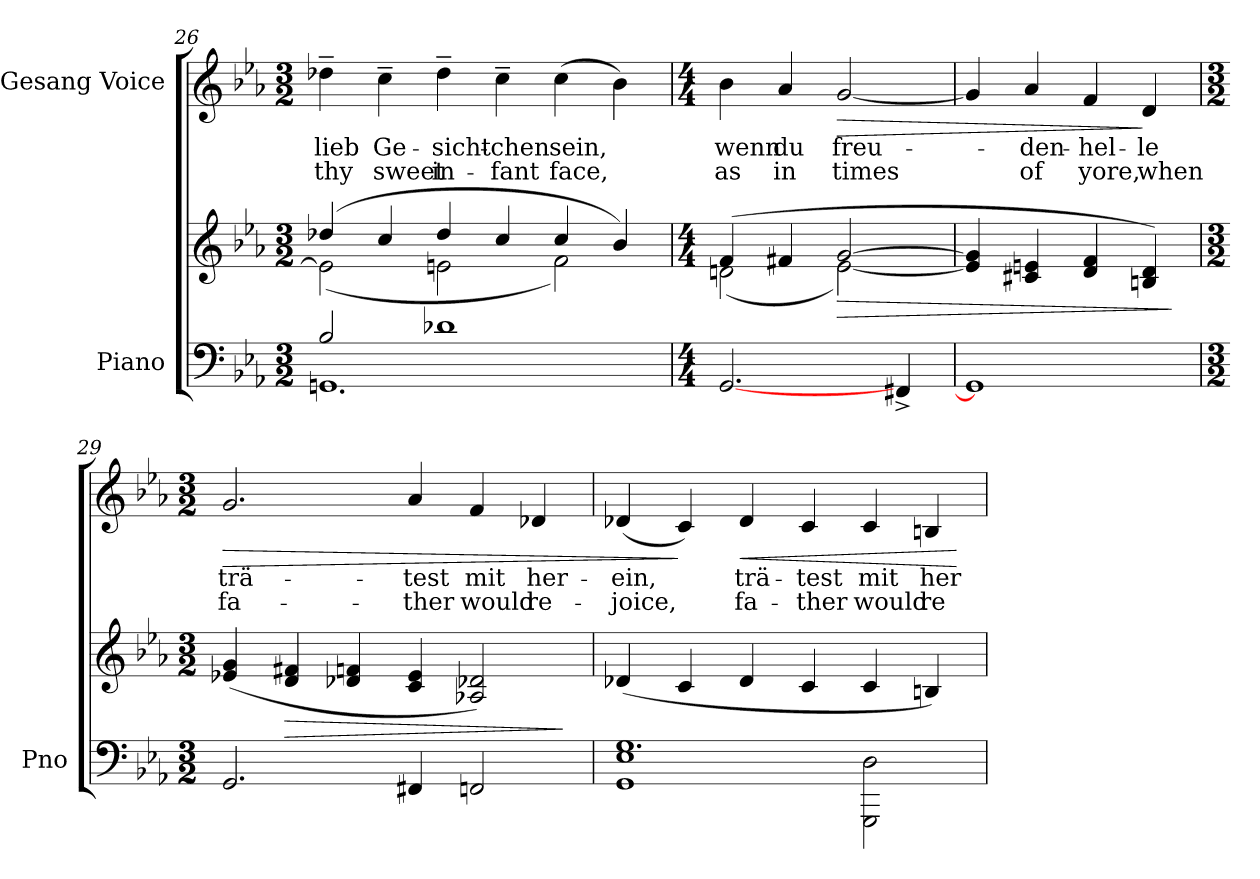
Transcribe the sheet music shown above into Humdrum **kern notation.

**kern	**kern	**dynam	**kern	**text	**text	**dynam
*part2	*part2	*part2	*part1	*part1	*part1	*part1
*staff3	*staff2	*staff2/3	*staff1	*staff1	*staff1	*staff1
*I"Piano	*	*	*I"Gesang Voice	*	*	*
*I'Pno	*	*	*	*	*	*
*clefF4	*clefG2	*	*clefG2	*	*	*
*k[b-e-a-]	*k[b-e-a-]	*	*k[b-e-a-]	*	*	*
*M3/2	*M3/2	*	*M3/2	*	*	*
=26	=26	=26	=26	=26	=26	=26
*^	*^	*	*	*	*	*
2B-/	1.GGn	(4dd-X/	(2e-\]	.	4dd-X~\	lieb	thy	.
.	.	4cc/	.	.	4cc~\	Ge-	sweet	.
1d-X	.	4dd-/	2en\	.	4dd-~\	-sicht-	in-	.
.	.	4cc/	.	.	4cc~\	-chen	-fant	.
.	.	4cc/	2f\)	.	(4cc\	sein,	face,	.
.	.	4b-/)	.	.	4b-\)	.	.	.
*v	*v	*	*	*	*	*	*	*
=27	=27	=27	=27	=27	=27	=27	=27
*M4/4	*M4/4	*	*	*M4/4	*	*	*
[2.GG/	(4f/	(2dn\	.	4b-\	wenn	as	.
.	4f#X/	.	.	4a-/	du	in	.
!	!	!	!LO:HP:b	!	!	!	!LO:HP:b
.	[2g/	[2e-\)	>	[2g/	freu-	times	>
4FF#X^/	.	.	.	.	.	.	.
*	*v	*v	*	*	*	*	*
=28	=28	=28	=28	=28	=28	=28
1GG]	4e-/] 4g/]	.	4g/]	.	.	.
.	4c#X/ 4en/	.	4a-/	-den-	of	.
.	4d/ 4f/	.	4f/	-hel-	yore,	.
.	4Bn/ 4d/)	.	4d/	-le	when	]
.	.	]	.	.	.	.
=29	=29	=29	=29	=29	=29	=29
*M3/2	*M3/2	*	*M3/2	*	*	*
!	!	!	!	!	!	!LO:HP:b
2.GG/	(>4e-X/ 4g/	.	2.g/	trä-	fa-	>
!	!	!LO:HP:b	!	!	!	!
.	4d/ 4f#X/	>	.	.	.	.
.	4d-X/ 4fn/	.	.	.	.	.
4FF#X/	4c/ 4e-/	.	4a-/	-test	-ther	.
2FFn/	2A-X/ 2d-X/)	.	4f/	mit	would	.
.	.	.	4d-X/	her-	re-	.
.	.	]	.	.	.	.
=30	=30	=30	=30	=30	=30	=30
*^	*	*	*	*	*	*
1GG 1E-	1.G	(>4d-X/	.	(4d-X/	-ein,	-joice,	.
.	.	4c/	.	4c/)	.	.	]
!	!	!	!	!	!	!	!LO:HP:b
.	.	4d-/	.	4d-/	trä-	fa-	<
.	.	4c/	.	4c/	-test	-ther	.
2GGG\ 2D\	.	4c/	.	4c/	mit	would	.
.	.	4Bn/)	.	4Bn/	her-	re-	.
*v	*v	*	*	*	*	*	*
.	.	.	.	.	.	[
=	=	=	=	=	=	=
*-	*-	*-	*-	*-	*-	*-
